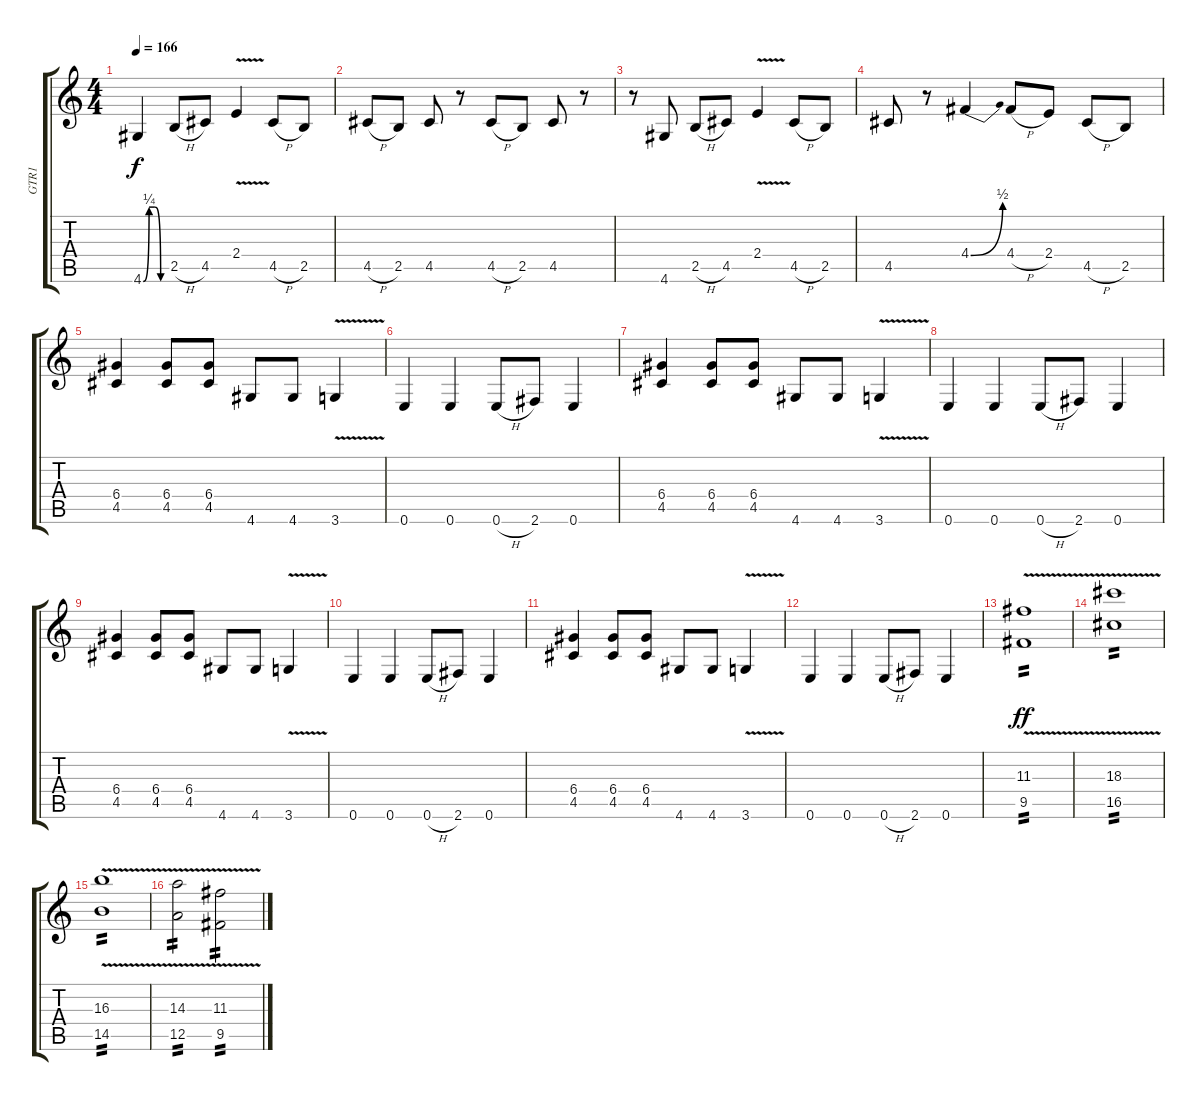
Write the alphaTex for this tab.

\track ("GTR1" "GTR1") {instrument distortionguitar}
\staff {score tabs}
\tuning (E4 B3 G3 D3 A2 E2) {hide}
\ts (4 4)
\tempo 166
\clef g2
\ks c
4.6{be (custom 0 0 15 1 30 1 45 0 60 0)}.4{dy f} 2.5{h}.8 4.5.8 2.4{v}.4 4.5{h}.8 2.5.8 |
4.5{h}.8 2.5.8 4.5.8 r.8 4.5{h}.8 2.5.8 4.5.8 r.8 |
r.8 4.6.8 2.5{h}.8 4.5.8 2.4{v}.4 4.5{h}.8 2.5.8 |
4.5.8 r.8 4.4{be (bend 0 0 60 2)}.4 4.4{h}.8 2.4.8 4.5{h}.8 2.5.8 |
(6.4 4.5).4 (6.4 4.5).8 (6.4 4.5).8 4.6.8 4.6.8 3.6{v}.4 |
0.6.4 0.6.4 0.6{h}.8 2.6.8 0.6.4 |
(6.4 4.5).4 (6.4 4.5).8 (6.4 4.5).8 4.6.8 4.6.8 3.6{v}.4 |
0.6.4 0.6.4 0.6{h}.8 2.6.8 0.6.4 |
(6.4 4.5).4 (6.4 4.5).8 (6.4 4.5).8 4.6.8 4.6.8 3.6{v}.4 |
0.6.4 0.6.4 0.6{h}.8 2.6.8 0.6.4 |
(6.4 4.5).4 (6.4 4.5).8 (6.4 4.5).8 4.6.8 4.6.8 3.6{v}.4 |
0.6.4 0.6.4 0.6{h}.8 2.6.8 0.6.4 |
(11.3{v} 9.5{v}).1{tp 2 dy ff} |
(18.3{v} 16.5{v}).1{tp 2} |
(16.3{v} 14.5{v}).1{tp 2} |
(14.3{v} 12.5{v}).2{tp 2} (11.3{v} 9.5{v}).2{tp 2}
